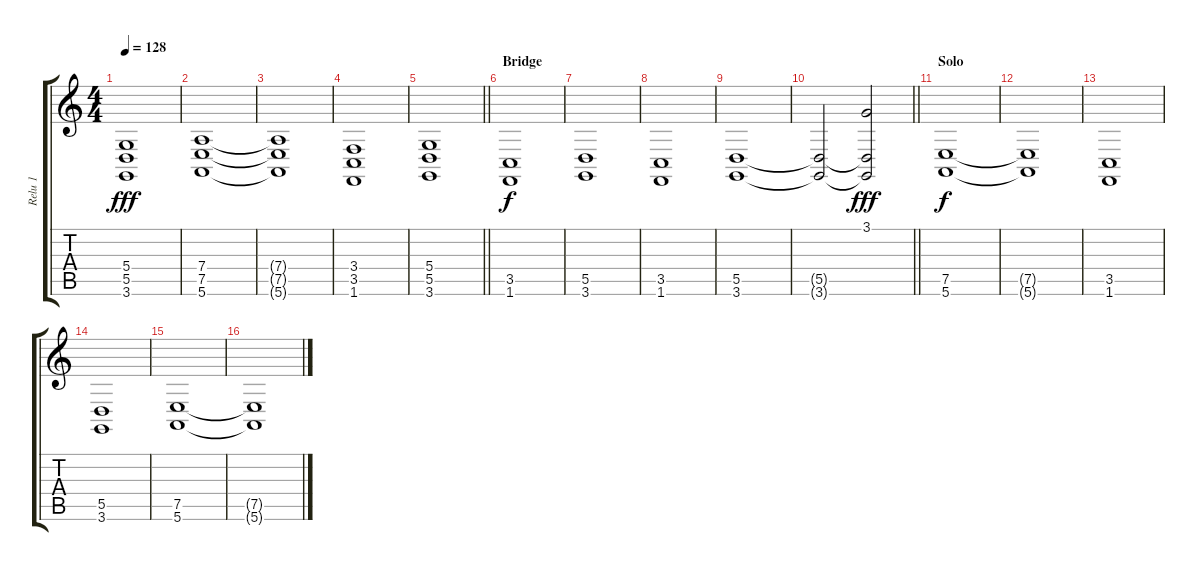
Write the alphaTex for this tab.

\track ("Relu 1" "Relu 1") {instrument stringensemble1}
\staff {score tabs}
\tuning (E4 B3 G3 D3 A2 E2) {hide}
\ts (4 4)
\tempo 128
\clef g2
\ks c
(5.4 5.5 3.6).1{dy fff} |
(7.4 7.5 5.6).1 |
(7.4{t} 7.5{t} 5.6{t}).1 |
(3.4 3.5 1.6).1 |
\barLineRight lightlight
(5.4 5.5 3.6).1 |
\section ("" "Bridge")
(3.5 1.6).1{dy f} |
(5.5 3.6).1 |
(3.5 1.6).1 |
(5.5 3.6).1 |
\barLineRight lightlight
(5.5{t} 3.6{t}).2 (3.1 5.5{t} 3.6{t}).2{dy fff} |
\section ("" "Solo")
(7.5 5.6).1{dy f} |
(7.5{t} 5.6{t}).1 |
(3.5 1.6).1 |
(5.5 3.6).1 |
(7.5 5.6).1 |
(7.5{t} 5.6{t}).1
